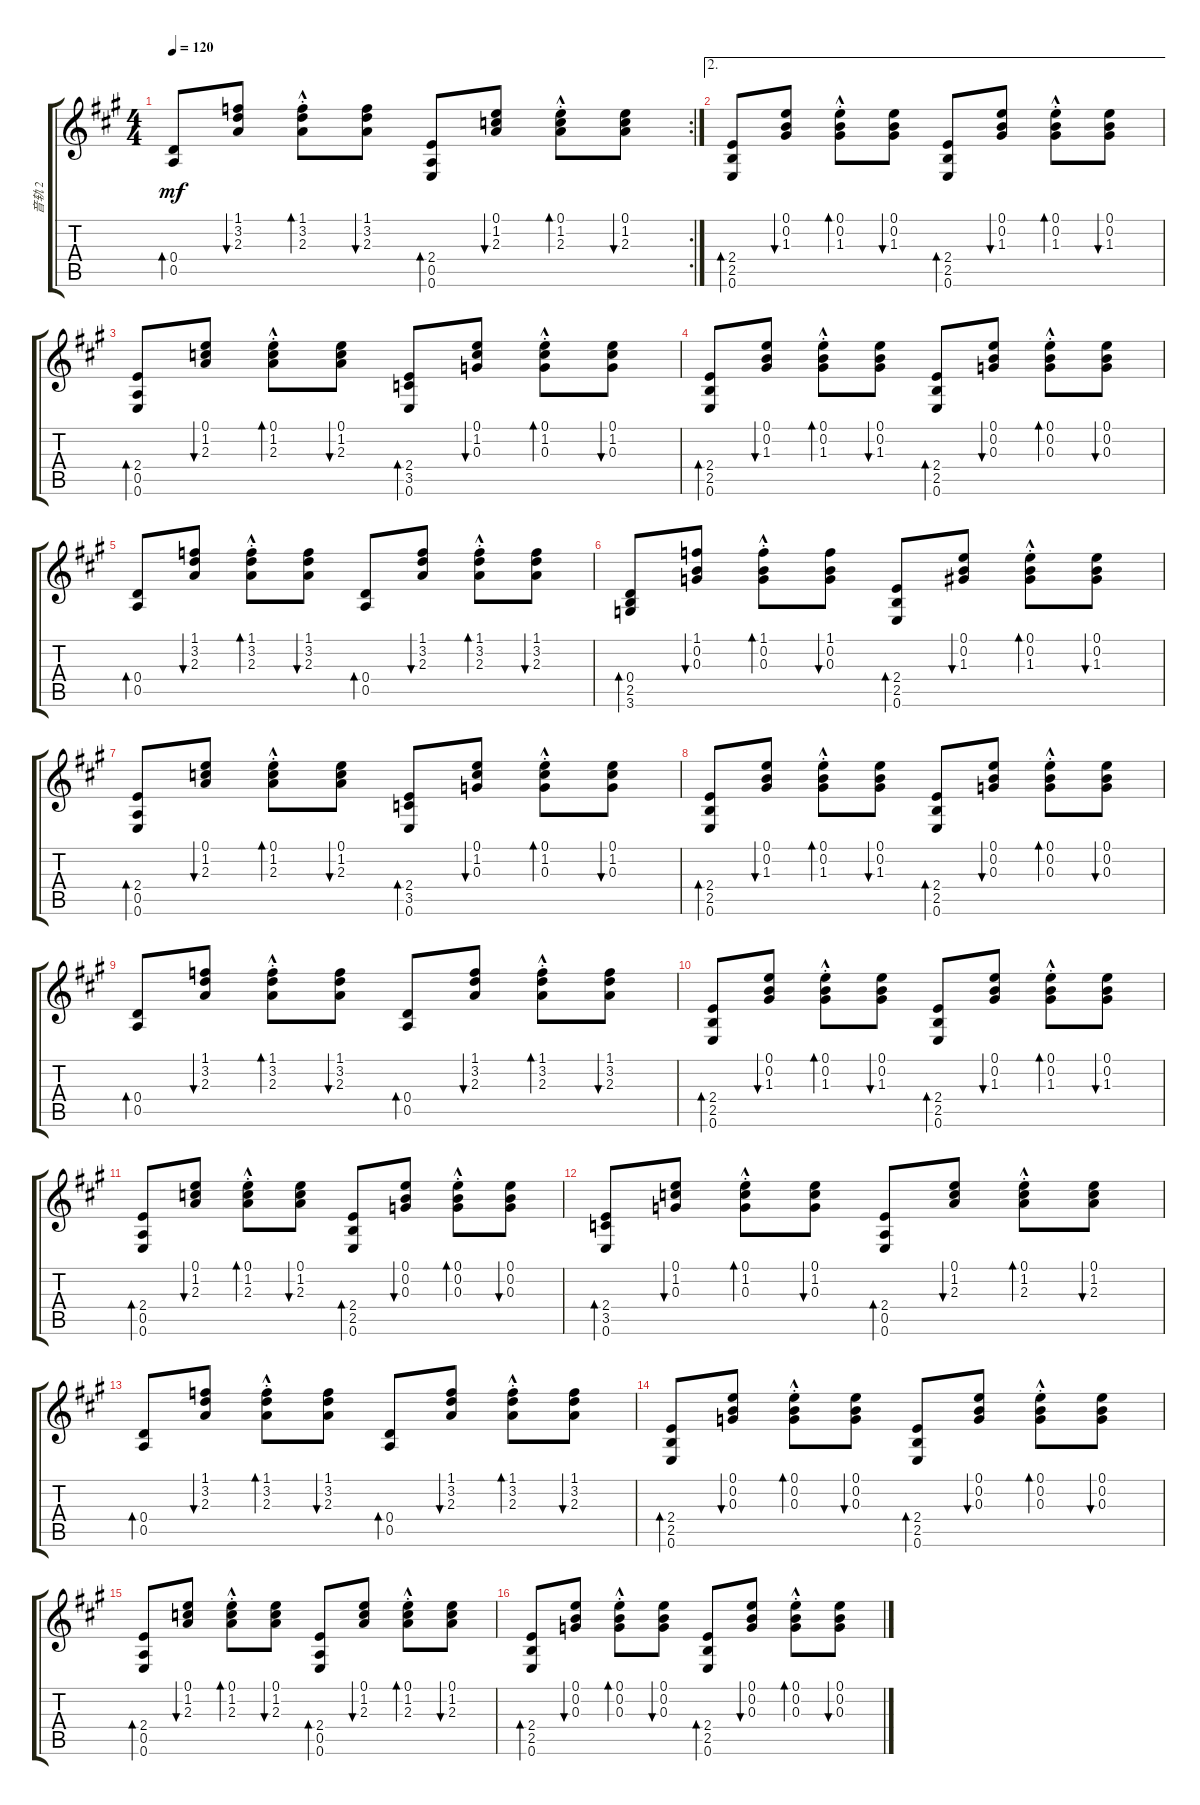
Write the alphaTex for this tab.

\track ("音轨 2" "音轨 2") {instrument acousticguitarsteel}
\staff {score tabs}
\tuning (E4 B3 G3 D3 A2 E2) {hide}
\rc 2
\ts (4 4)
\tempo 120
\clef g2
\ks a
(0.4 0.5).8{bd 30 dy mf} (1.1 3.2 2.3).8{bu 30} (1.1{hac st} 3.2 2.3).8{bd 30} (1.1 3.2 2.3).8{bu 30} (2.4 0.5 0.6).8{bd 30} (0.1 1.2 2.3).8{bu 30} (0.1{hac st} 1.2 2.3).8{bd 30} (0.1 1.2 2.3).8{bu 30} |
\ae 2
(2.4 2.5 0.6).8{bd 30} (0.1 0.2 1.3).8{bu 30} (0.1{hac st} 0.2 1.3).8{bd 30} (0.1 0.2 1.3).8{bu 30} (2.4 2.5 0.6).8{bd 30} (0.1 0.2 1.3).8{bu 30} (0.1{hac st} 0.2 1.3).8{bd 30} (0.1 0.2 1.3).8{bu 30} |
(2.4 0.5 0.6).8{bd 30} (0.1 1.2 2.3).8{bu 30} (0.1{hac st} 1.2 2.3).8{bd 30} (0.1 1.2 2.3).8{bu 30} (2.4 3.5 0.6).8{bd 30} (0.1 1.2 0.3).8{bu 30} (0.1{hac st} 1.2 0.3).8{bd 30} (0.1 1.2 0.3).8{bu 30} |
(2.4 2.5 0.6).8{bd 30} (0.1 0.2 1.3).8{bu 30} (0.1{hac st} 0.2 1.3).8{bd 30} (0.1 0.2 1.3).8{bu 30} (2.4 2.5 0.6).8{bd 30} (0.1 0.2 0.3).8{bu 30} (0.1{hac st} 0.2 0.3).8{bd 30} (0.1 0.2 0.3).8{bu 30} |
(0.4 0.5).8{bd 30} (1.1 3.2 2.3).8{bu 30} (1.1{hac st} 3.2 2.3).8{bd 30} (1.1 3.2 2.3).8{bu 30} (0.4 0.5).8{bd 30} (1.1 3.2 2.3).8{bu 30} (1.1{hac st} 3.2 2.3).8{bd 30} (1.1 3.2 2.3).8{bu 30} |
(0.4 2.5 3.6).8{bd 30} (1.1 0.2 0.3).8{bu 30} (1.1{hac st} 0.2 0.3).8{bd 30} (1.1 0.2 0.3).8{bu 30} (2.4 2.5 0.6).8{bd 30} (0.1 0.2 1.3).8{bu 30} (0.1{hac st} 0.2 1.3).8{bd 30} (0.1 0.2 1.3).8{bu 30} |
(2.4 0.5 0.6).8{bd 30} (0.1 1.2 2.3).8{bu 30} (0.1{hac st} 1.2 2.3).8{bd 30} (0.1 1.2 2.3).8{bu 30} (2.4 3.5 0.6).8{bd 30} (0.1 1.2 0.3).8{bu 30} (0.1{hac st} 1.2 0.3).8{bd 30} (0.1 1.2 0.3).8{bu 30} |
(2.4 2.5 0.6).8{bd 30} (0.1 0.2 1.3).8{bu 30} (0.1{hac st} 0.2 1.3).8{bd 30} (0.1 0.2 1.3).8{bu 30} (2.4 2.5 0.6).8{bd 30} (0.1 0.2 0.3).8{bu 30} (0.1{hac st} 0.2 0.3).8{bd 30} (0.1 0.2 0.3).8{bu 30} |
(0.4 0.5).8{bd 30} (1.1 3.2 2.3).8{bu 30} (1.1{hac st} 3.2 2.3).8{bd 30} (1.1 3.2 2.3).8{bu 30} (0.4 0.5).8{bd 30} (1.1 3.2 2.3).8{bu 30} (1.1{hac st} 3.2 2.3).8{bd 30} (1.1 3.2 2.3).8{bu 30} |
(2.4 2.5 0.6).8{bd 30} (0.1 0.2 1.3).8{bu 30} (0.1{hac st} 0.2 1.3).8{bd 30} (0.1 0.2 1.3).8{bu 30} (2.4 2.5 0.6).8{bd 30} (0.1 0.2 1.3).8{bu 30} (0.1{hac st} 0.2 1.3).8{bd 30} (0.1 0.2 1.3).8{bu 30} |
(2.4 0.5 0.6).8{bd 30} (0.1 1.2 2.3).8{bu 30} (0.1{hac st} 1.2 2.3).8{bd 30} (0.1 1.2 2.3).8{bu 30} (2.4 2.5 0.6).8{bd 30} (0.1 0.2 0.3).8{bu 30} (0.1{hac st} 0.2 0.3).8{bd 30} (0.1 0.2 0.3).8{bu 30} |
(2.4 3.5 0.6).8{bd 30} (0.1 1.2 0.3).8{bu 30} (0.1{hac st} 1.2 0.3).8{bd 30} (0.1 1.2 0.3).8{bu 30} (2.4 0.5 0.6).8{bd 30} (0.1 1.2 2.3).8{bu 30} (0.1{hac st} 1.2 2.3).8{bd 30} (0.1 1.2 2.3).8{bu 30} |
(0.4 0.5).8{bd 30} (1.1 3.2 2.3).8{bu 30} (1.1{hac st} 3.2 2.3).8{bd 30} (1.1 3.2 2.3).8{bu 30} (0.4 0.5).8{bd 30} (1.1 3.2 2.3).8{bu 30} (1.1{hac st} 3.2 2.3).8{bd 30} (1.1 3.2 2.3).8{bu 30} |
(2.4 2.5 0.6).8{bd 30} (0.1 0.2 0.3).8{bu 30} (0.1{hac st} 0.2 0.3).8{bd 30} (0.1 0.2 0.3).8{bu 30} (2.4 2.5 0.6).8{bd 30} (0.1 0.2 0.3).8{bu 30} (0.1{hac st} 0.2 0.3).8{bd 30} (0.1 0.2 0.3).8{bu 30} |
(2.4 0.5 0.6).8{bd 30} (0.1 1.2 2.3).8{bu 30} (0.1{hac st} 1.2 2.3).8{bd 30} (0.1 1.2 2.3).8{bu 30} (2.4 0.5 0.6).8{bd 30} (0.1 1.2 2.3).8{bu 30} (0.1{hac st} 1.2 2.3).8{bd 30} (0.1 1.2 2.3).8{bu 30} |
(2.4 2.5 0.6).8{bd 30} (0.1 0.2 0.3).8{bu 30} (0.1{hac st} 0.2 0.3).8{bd 30} (0.1 0.2 0.3).8{bu 30} (2.4 2.5 0.6).8{bd 30} (0.1 0.2 0.3).8{bu 30} (0.1{hac st} 0.2 0.3).8{bd 30} (0.1 0.2 0.3).8{bu 30}
